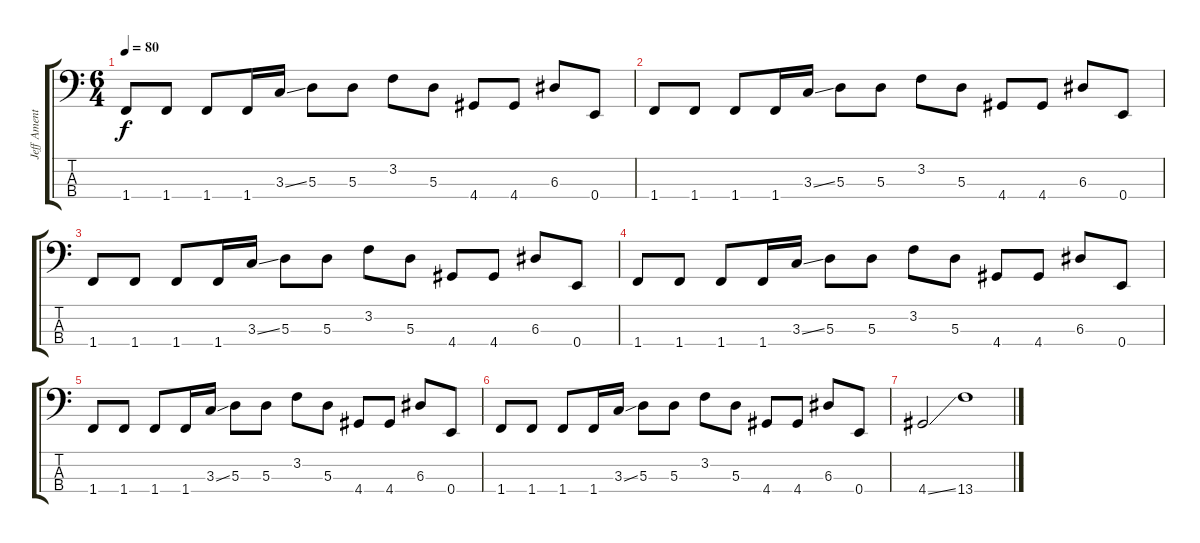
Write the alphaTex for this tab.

\track ("Jeff Ament" "Jeff Ament") {instrument electricbassfinger}
\staff {score tabs}
\tuning (G2 D2 A1 E1) {hide}
\ts (6 4)
\tempo 80
\clef f4
\ks c
1.4.8{dy f} 1.4.8 1.4.8 1.4.16 3.3{ss}.16 5.3.8 5.3.8 3.2.8 5.3.8 4.4.8 4.4.8 6.3.8 0.4.8 |
1.4.8 1.4.8 1.4.8 1.4.16 3.3{ss}.16 5.3.8 5.3.8 3.2.8 5.3.8 4.4.8 4.4.8 6.3.8 0.4.8 |
1.4.8 1.4.8 1.4.8 1.4.16 3.3{ss}.16 5.3.8 5.3.8 3.2.8 5.3.8 4.4.8 4.4.8 6.3.8 0.4.8 |
1.4.8 1.4.8 1.4.8 1.4.16 3.3{ss}.16 5.3.8 5.3.8 3.2.8 5.3.8 4.4.8 4.4.8 6.3.8 0.4.8 |
1.4.8 1.4.8 1.4.8 1.4.16 3.3{ss}.16 5.3.8 5.3.8 3.2.8 5.3.8 4.4.8 4.4.8 6.3.8 0.4.8 |
1.4.8 1.4.8 1.4.8 1.4.16 3.3{ss}.16 5.3.8 5.3.8 3.2.8 5.3.8 4.4.8 4.4.8 6.3.8 0.4.8 |
4.4{ss}.2 13.4.1
